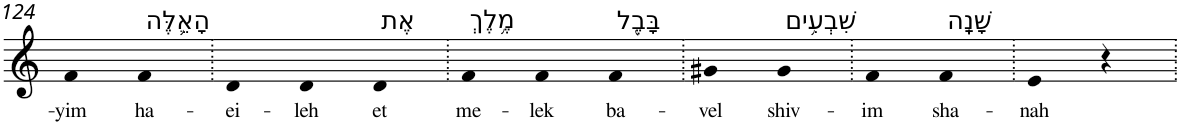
**kern	**text
*part1	*part1
*staff1	*staff1
*I"Piano	*
*I'Pno	*
!!LO:PB:g=z
*clefG2	*
*k[]	*
=124	=124
!	!LO:LY:b
4f	-yim
!LO:TX:a:t=הָאֵ֛לֶּה	!
!	!LO:LY:b
4f	ha-
=125.	=125.
!	!LO:LY:b
4d	-ei-
!	!LO:LY:b
4d	-leh
!LO:TX:a:t=אֶת	!
!	!LO:LY:b
4d	et
=126.	=126.
!LO:TX:a:t=מֶ֥לֶךְ	!
!	!LO:LY:b
4f	me-
!	!LO:LY:b
4f	-lek
!LO:TX:a:t=בָּבֶ֖ל	!
!	!LO:LY:b
4f	ba-
=127.	=127.
!	!LO:LY:b
4g#X	-vel
!LO:TX:a:t=שִׁבְעִ֥ים	!
!	!LO:LY:b
4g#	shiv-
=128.	=128.
!	!LO:LY:b
4f	-im
!LO:TX:a:t=שָׁנָֽה	!
!	!LO:LY:b
4f	sha-
=129.	=129.
!	!LO:LY:b
4e	-nah
4r	.
=.	=.
*-	*-
